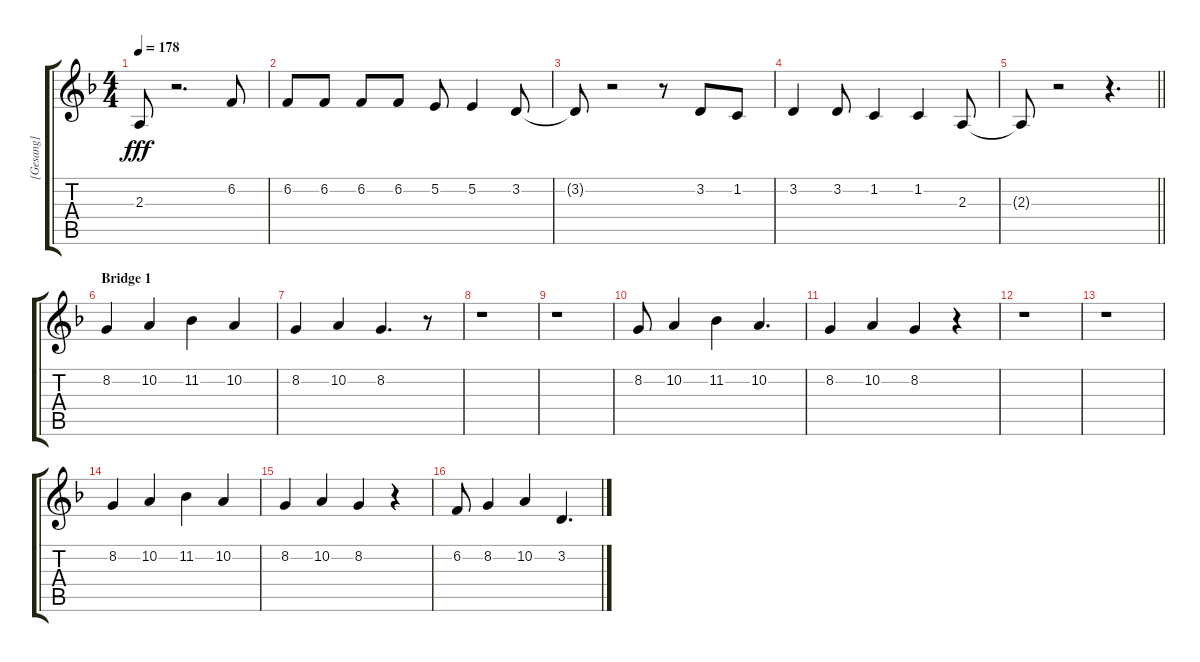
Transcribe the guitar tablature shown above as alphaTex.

\track ("[Gesang]" "[Gesang]") {instrument tenorsax}
\staff {score tabs}
\tuning (E4 B3 G3 D3 A2 D2) {hide}
\ts (4 4)
\tempo 178
\clef g2
\ks dminor
2.3{t}.8{dy fff} r.2{d} 6.2.8 |
6.2.8 6.2.8 6.2.8 6.2.8 5.2.8 5.2.4 3.2.8 |
3.2{t}.8 r.2 r.8 3.2.8 1.2.8 |
3.2.4 3.2.8 1.2.4 1.2.4 2.3.8 |
\barLineRight lightlight
2.3{t}.8 r.2 r.4{d} |
\section ("" "Bridge 1")
8.2.4 10.2.4 11.2.4 10.2.4 |
8.2.4 10.2.4 8.2.4{d} r.8 |
r.1 |
r.1 |
8.2.8 10.2.4 11.2.4 10.2.4{d} |
8.2.4 10.2.4 8.2.4 r.4 |
r.1 |
r.1 |
8.2.4 10.2.4 11.2.4 10.2.4 |
8.2.4 10.2.4 8.2.4 r.4 |
6.2.8 8.2.4 10.2.4 3.2.4{d}
